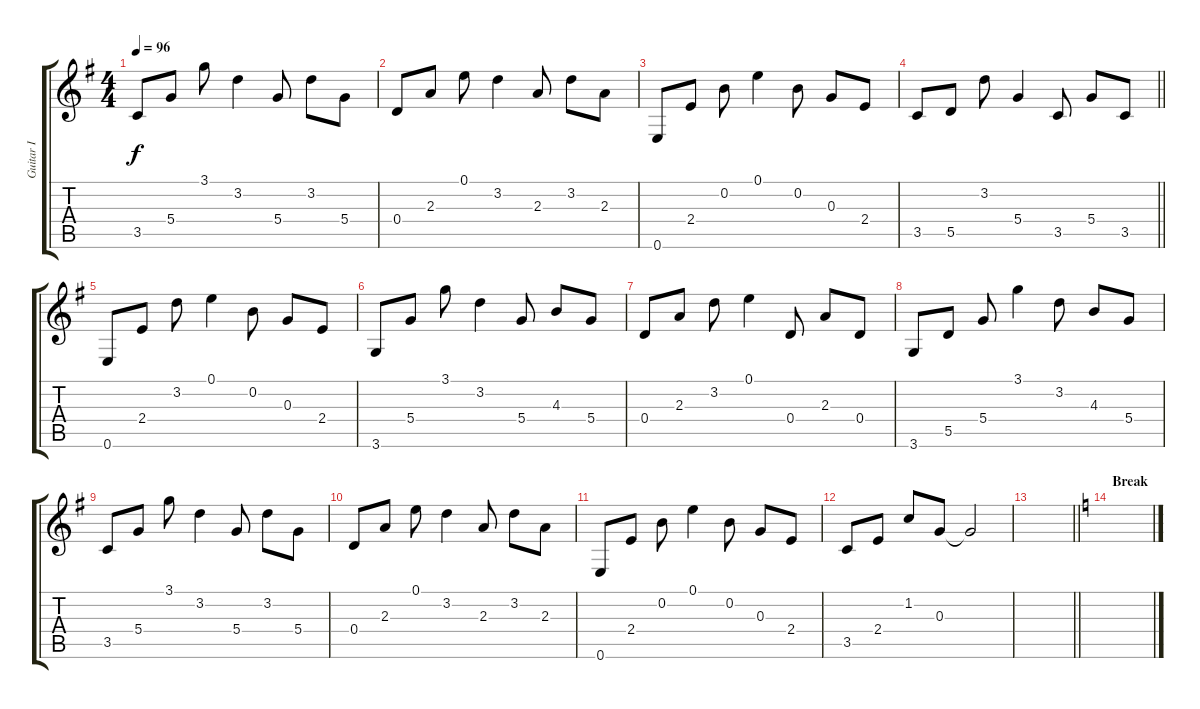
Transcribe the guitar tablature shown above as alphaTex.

\track ("Guitar I" "Guitar I") {instrument electricguitarclean}
\staff {score tabs}
\tuning (E4 B3 G3 D3 A2 E2) {hide}
\ts (4 4)
\tempo 96
\clef g2
\ks g
3.5.8{dy f} 5.4.8 3.1.8 3.2.4 5.4.8 3.2.8 5.4.8 |
0.4.8 2.3.8 0.1.8 3.2.4 2.3.8 3.2.8 2.3.8 |
0.6.8 2.4.8 0.2.8 0.1.4 0.2.8 0.3.8 2.4.8 |
\barLineRight lightlight
3.5.8 5.5.8 3.2.8 5.4.4 3.5.8 5.4.8 3.5.8 |
\section ("" "")
0.6.8 2.4.8 3.2.8 0.1.4 0.2.8 0.3.8 2.4.8 |
3.6.8 5.4.8 3.1.8 3.2.4 5.4.8 4.3.8 5.4.8 |
0.4.8 2.3.8 3.2.8 0.1.4 0.4.8 2.3.8 0.4.8 |
3.6.8 5.5.8 5.4.8 3.1.4 3.2.8 4.3.8 5.4.8 |
3.5.8 5.4.8 3.1.8 3.2.4 5.4.8 3.2.8 5.4.8 |
0.4.8 2.3.8 0.1.8 3.2.4 2.3.8 3.2.8 2.3.8 |
0.6.8 2.4.8 0.2.8 0.1.4 0.2.8 0.3.8 2.4.8 |
3.5.8 2.4.8 1.2.8 0.3.8 0.3{t}.2 |
\barLineRight lightlight
|
\section ("" "Break")
\ks c
